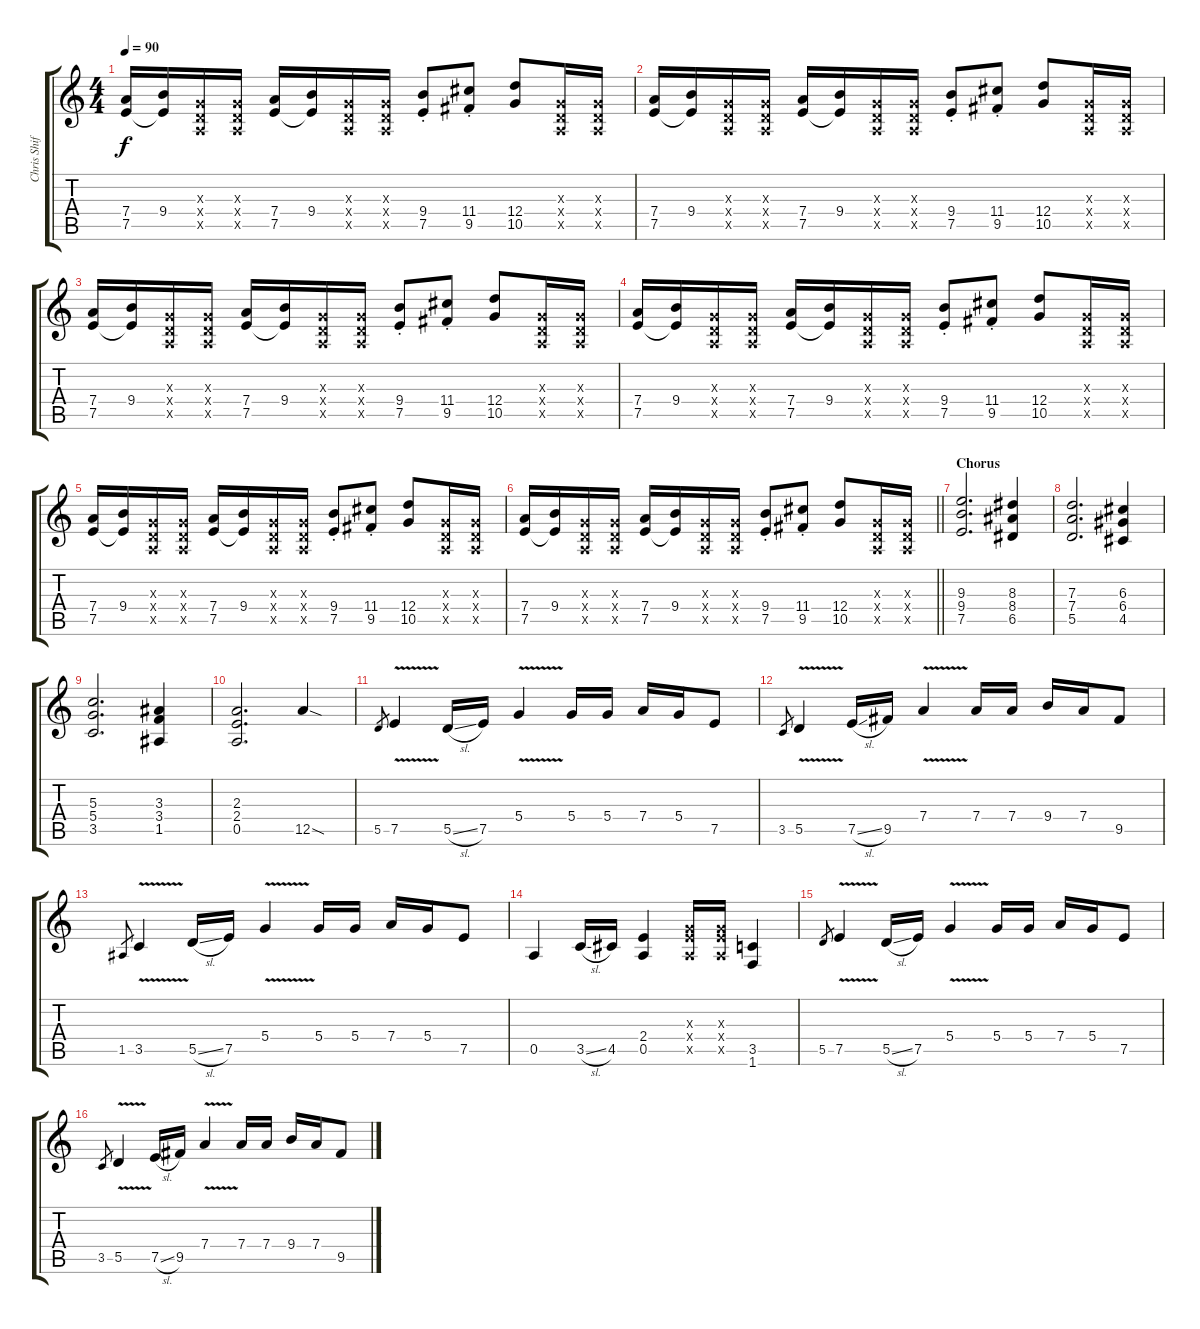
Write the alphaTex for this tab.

\track ("Chris Shiflett" "Chris Shif") {instrument distortionguitar}
\staff {score tabs}
\tuning (E4 B3 G3 D3 A2 E2) {hide}
\ts (4 4)
\tempo 90
\clef g2
\ks c
(7.4 7.5).16{dy f} (9.4 7.5{t}).16 (0.3{x} 0.4{x} 0.5{x}).16 (0.3{x} 0.4{x} 0.5{x}).16 (7.4 7.5).16 (9.4 7.5{t}).16 (0.3{x} 0.4{x} 0.5{x}).16 (0.3{x} 0.4{x} 0.5{x}).16 (9.4{st} 7.5{st}).8 (11.4{st} 9.5{st}).8 (12.4 10.5).8 (0.3{x} 0.4{x} 0.5{x}).16 (0.3{x} 0.4{x} 0.5{x}).16 |
(7.4 7.5).16 (9.4 7.5{t}).16 (0.3{x} 0.4{x} 0.5{x}).16 (0.3{x} 0.4{x} 0.5{x}).16 (7.4 7.5).16 (9.4 7.5{t}).16 (0.3{x} 0.4{x} 0.5{x}).16 (0.3{x} 0.4{x} 0.5{x}).16 (9.4{st} 7.5{st}).8 (11.4{st} 9.5{st}).8 (12.4 10.5).8 (0.3{x} 0.4{x} 0.5{x}).16 (0.3{x} 0.4{x} 0.5{x}).16 |
(7.4 7.5).16 (9.4 7.5{t}).16 (0.3{x} 0.4{x} 0.5{x}).16 (0.3{x} 0.4{x} 0.5{x}).16 (7.4 7.5).16 (9.4 7.5{t}).16 (0.3{x} 0.4{x} 0.5{x}).16 (0.3{x} 0.4{x} 0.5{x}).16 (9.4{st} 7.5{st}).8 (11.4{st} 9.5{st}).8 (12.4 10.5).8 (0.3{x} 0.4{x} 0.5{x}).16 (0.3{x} 0.4{x} 0.5{x}).16 |
(7.4 7.5).16 (9.4 7.5{t}).16 (0.3{x} 0.4{x} 0.5{x}).16 (0.3{x} 0.4{x} 0.5{x}).16 (7.4 7.5).16 (9.4 7.5{t}).16 (0.3{x} 0.4{x} 0.5{x}).16 (0.3{x} 0.4{x} 0.5{x}).16 (9.4{st} 7.5{st}).8 (11.4{st} 9.5{st}).8 (12.4 10.5).8 (0.3{x} 0.4{x} 0.5{x}).16 (0.3{x} 0.4{x} 0.5{x}).16 |
(7.4 7.5).16 (9.4 7.5{t}).16 (0.3{x} 0.4{x} 0.5{x}).16 (0.3{x} 0.4{x} 0.5{x}).16 (7.4 7.5).16 (9.4 7.5{t}).16 (0.3{x} 0.4{x} 0.5{x}).16 (0.3{x} 0.4{x} 0.5{x}).16 (9.4{st} 7.5{st}).8 (11.4{st} 9.5{st}).8 (12.4 10.5).8 (0.3{x} 0.4{x} 0.5{x}).16 (0.3{x} 0.4{x} 0.5{x}).16 |
\barLineRight lightlight
(7.4 7.5).16 (9.4 7.5{t}).16 (0.3{x} 0.4{x} 0.5{x}).16 (0.3{x} 0.4{x} 0.5{x}).16 (7.4 7.5).16 (9.4 7.5{t}).16 (0.3{x} 0.4{x} 0.5{x}).16 (0.3{x} 0.4{x} 0.5{x}).16 (9.4{st} 7.5{st}).8 (11.4{st} 9.5{st}).8 (12.4 10.5).8 (0.3{x} 0.4{x} 0.5{x}).16 (0.3{x} 0.4{x} 0.5{x}).16 |
\section ("" "Chorus")
(9.3 9.4 7.5).2{d} (8.3 8.4 6.5).4 |
(7.3 7.4 5.5).2{d} (6.3 6.4 4.5).4 |
(5.3 5.4 3.5).2{d} (3.3 3.4 1.5).4 |
(2.3 2.4 0.5).2{d} 12.5{sod}.4 |
5.5.8{gr} 7.5{v}.4 5.5{sl}.16 7.5.16 5.4{v}.4 5.4.16 5.4.16 7.4.16 5.4.16 7.5.8 |
3.5.8{gr} 5.5{v}.4 7.5{sl}.16 9.5.16 7.4{v}.4 7.4.16 7.4.16 9.4.16 7.4.16 9.5.8 |
1.5.8{gr} 3.5{v}.4 5.5{sl}.16 7.5.16 5.4{v}.4 5.4.16 5.4.16 7.4.16 5.4.16 7.5.8 |
0.5.4 3.5{sl}.16 4.5.16 (2.4 0.5).4 (0.3{x} 2.4{x} 0.5{x}).16 (0.3{x} 2.4{x} 0.5{x}).16 (3.5 1.6).4 |
5.5.8{gr} 7.5{v}.4 5.5{sl}.16 7.5.16 5.4{v}.4 5.4.16 5.4.16 7.4.16 5.4.16 7.5.8 |
3.5.8{gr} 5.5{v}.4 7.5{sl}.16 9.5.16 7.4{v}.4 7.4.16 7.4.16 9.4.16 7.4.16 9.5.8
